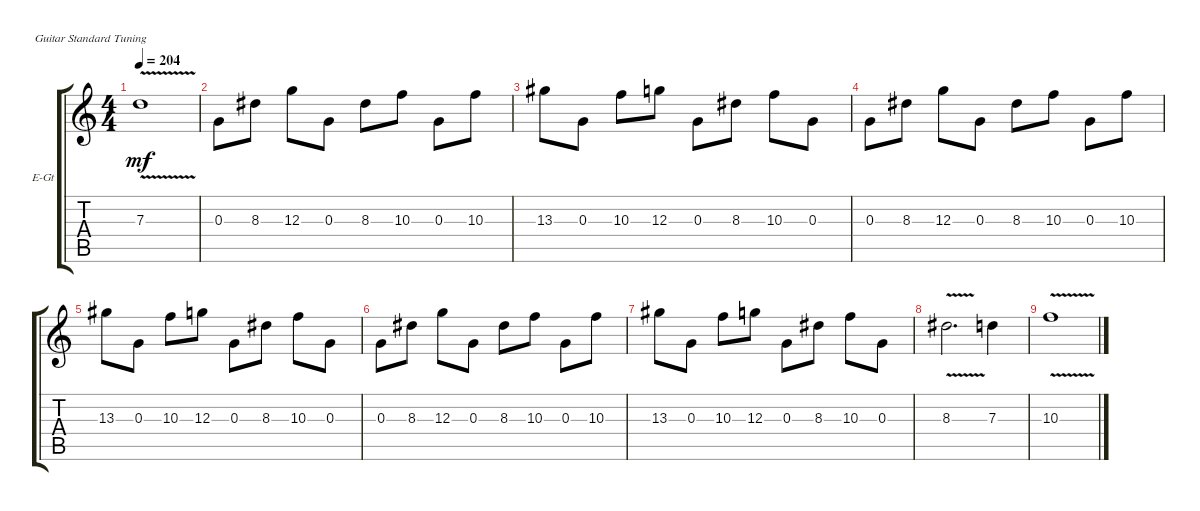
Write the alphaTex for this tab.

\defaultSystemsLayout 4
\bracketExtendMode groupsimilarinstruments
\firstSystemTrackNameOrientation horizontal
\otherSystemsTrackNameOrientation horizontal
\track ("Chorus Lead (Upper Harmony)" "E-Gt") {instrument overdrivenguitar}
\staff {score tabs}
\tuning (E4 B3 G3 D3 A2 E2)
\ts (4 4)
\tempo 204
\clef g2
\ks c
7.3{v}.1{dy mf} |
0.3.8 8.3.8 12.3.8 0.3.8 8.3.8 10.3.8 0.3.8 10.3.8 |
13.3.8 0.3.8 10.3.8 12.3.8 0.3.8 8.3.8 10.3.8 0.3.8 |
0.3.8 8.3.8 12.3.8 0.3.8 8.3.8 10.3.8 0.3.8 10.3.8 |
13.3.8 0.3.8 10.3.8 12.3.8 0.3.8 8.3.8 10.3.8 0.3.8 |
0.3.8 8.3.8 12.3.8 0.3.8 8.3.8 10.3.8 0.3.8 10.3.8 |
13.3.8 0.3.8 10.3.8 12.3.8 0.3.8 8.3.8 10.3.8 0.3.8 |
8.3{v}.2{d} 7.3.4 |
10.3{v}.1
